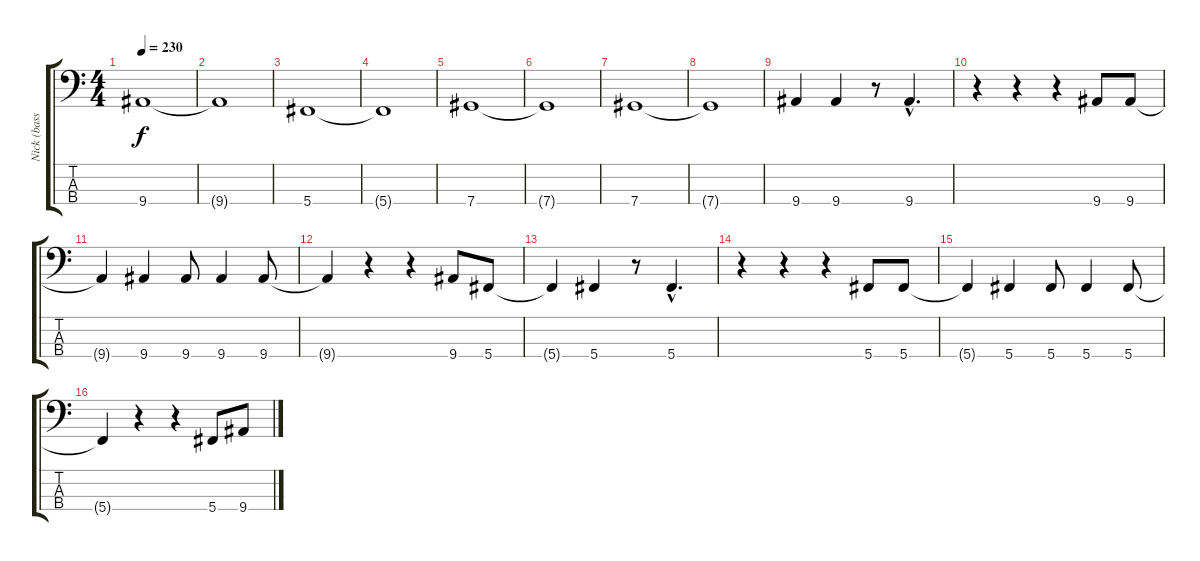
\track ("Nick (bass)" "Nick (bass") {instrument electricbasspick}
\staff {score tabs}
\tuning (Gb2 Db2 Ab1 Db1) {hide}
\ts (4 4)
\tempo 230
\clef f4
\ks c
9.4.1{dy f} |
9.4{t}.1 |
5.4.1 |
5.4{t}.1 |
7.4.1 |
7.4{t}.1 |
7.4.1 |
7.4{t}.1 |
9.4.4 9.4.4 r.8 9.4{hac}.4{d} |
r.4 r.4 r.4 9.4.8 9.4.8 |
9.4{t}.4 9.4.4 9.4.8 9.4.4 9.4.8 |
9.4{t}.4 r.4 r.4 9.4.8 5.4.8 |
5.4{t}.4 5.4.4 r.8 5.4{hac}.4{d} |
r.4 r.4 r.4 5.4.8 5.4.8 |
5.4{t}.4 5.4.4 5.4.8 5.4.4 5.4.8 |
5.4{t}.4 r.4 r.4 5.4.8 9.4.8
